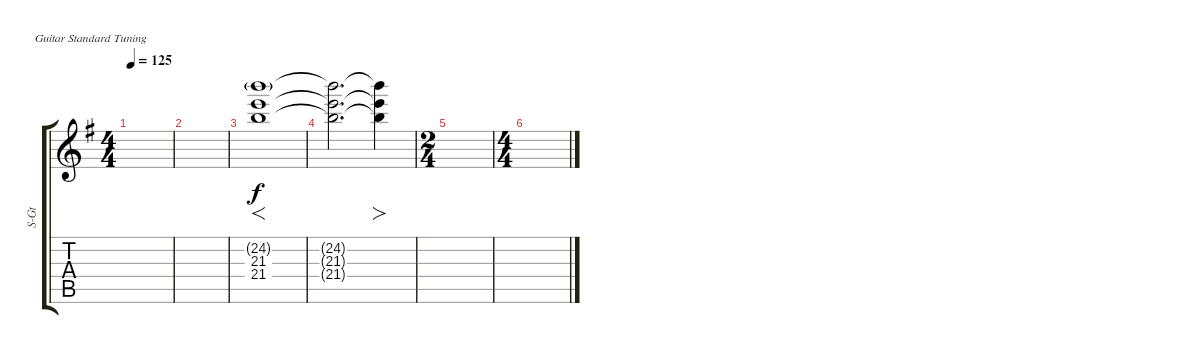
\defaultSystemsLayout 4
\bracketExtendMode groupsimilarinstruments
\otherSystemsTrackNameOrientation horizontal
\track ("Choir" "S-Gt") {instrument acousticguitarsteel}
\staff {score tabs}
\tuning (E4 B3 G3 D3 A2 E2)
\ts (4 4)
\tempo 125
\clef g2
\scale
0.333333
\ks g
|
\scale
0.333333 |
\scale
0.256303 (24.2{g acc forcenatural} 21.3{acc forcenatural} 21.4{acc forcenatural}).1{f beam Down} |
\scale
0.256303 (24.2{t acc forcenatural} 21.3{t acc forcenatural} 21.4{t acc forcenatural}).2{d beam Down} (24.2{t acc forcenatural} 21.3{t acc forcenatural} 21.4{t acc forcenatural}).4{fo beam Down} |
\ts (2 4)
\scale
0.487395 |
\ts (4 4)
\scale
0.487395 |
\scale
0.256303 |
\scale
0.256303 |
\scale
0.333333 |
\scale
0.333333 |
\scale
0.333333 |
\scale
0.333333 |
\scale
0.333333 |
\scale
0.333333 |
\scale
0.333333 |
\scale
0.333333
